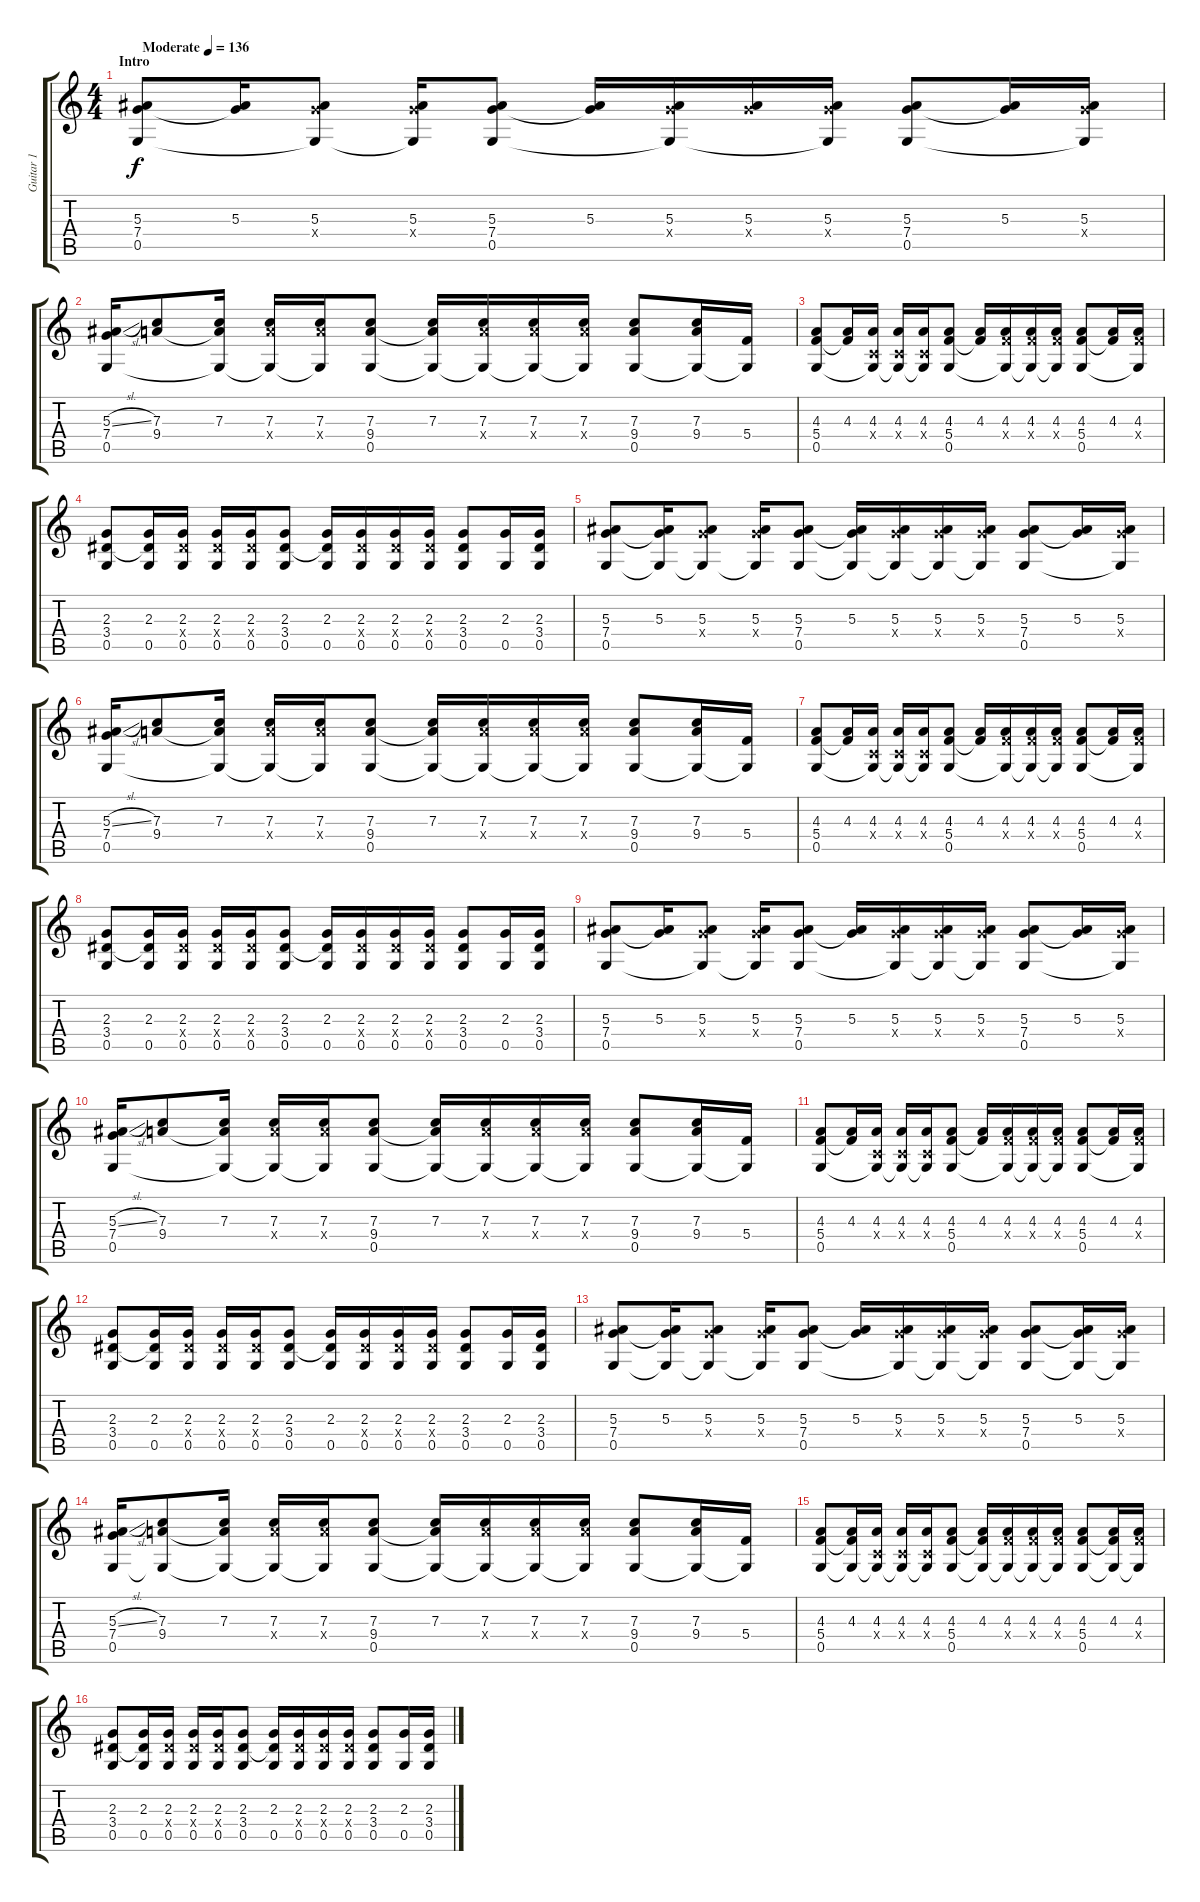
\track ("Guitar 1" "Guitar 1") {instrument acousticguitarsteel}
\staff {score tabs}
\tuning (D4 A3 F3 C3 G2 C2) {hide}
\ts (4 4)
\section ("" "Intro")
\tempo (136 "Moderate")
\clef g2
\ks c
(5.3 7.4 0.5).8{dy f instrument acousticguitarsteel} (5.3 7.4{t}).16 (5.3 7.4{x} 0.5{t}).8 (5.3 7.4{x} 0.5{t}).16 (5.3 7.4 0.5).8 (5.3 7.4{t}).16 (5.3 7.4{x} 0.5{t}).16 (5.3 7.4{x}).16 (5.3 7.4{x} 0.5{t}).16 (5.3 7.4 0.5).8 (5.3 7.4{t}).16 (5.3 7.4{x} 0.5{t}).16 |
(5.3{sl} 7.4 0.5).16 (7.3 9.4).8 (7.3 9.4{t} 0.5{t}).16 (7.3 9.4{x} 0.5{t}).16 (7.3 9.4{x} 0.5{t}).16 (7.3 9.4 0.5).8 (7.3 9.4{t} 0.5{t}).16 (7.3 9.4{x} 0.5{t}).16 (7.3 9.4{x} 0.5{t}).16 (7.3 9.4{x} 0.5{t}).16 (7.3 9.4 0.5).8 (7.3 9.4 0.5{t}).16 (5.4 0.5{t}).16 |
(4.3 5.4 0.5).8 (4.3 5.4{t}).16 (4.3 0.4{x} 0.5{t}).16 (4.3 0.4{x} 0.5{t}).16 (4.3 0.4{x} 0.5{t}).16 (4.3 5.4 0.5).8 (4.3 5.4{t}).16 (4.3 5.4{x} 0.5{t}).16 (4.3 5.4{x} 0.5{t}).16 (4.3 5.4{x} 0.5{t}).16 (4.3 5.4 0.5).8 (4.3 5.4{t}).16 (4.3 5.4{x} 0.5{t}).16 |
(2.3 3.4 0.5).8 (2.3 3.4{t} 0.5).16 (2.3 3.4{x} 0.5).16 (2.3 3.4{x} 0.5).16 (2.3 3.4{x} 0.5).16 (2.3 3.4 0.5).8 (2.3 3.4{t} 0.5).16 (2.3 3.4{x} 0.5).16 (2.3 3.4{x} 0.5).16 (2.3 3.4{x} 0.5).16 (2.3 3.4 0.5).8 (2.3 0.5).16 (2.3 3.4 0.5).16 |
(5.3 7.4 0.5).8 (5.3 7.4{t} 0.5{t}).16 (5.3 7.4{x} 0.5{t}).8 (5.3 7.4{x} 0.5{t}).16 (5.3 7.4 0.5).8 (5.3 7.4{t} 0.5{t}).16 (5.3 7.4{x} 0.5{t}).16 (5.3 7.4{x} 0.5{t}).16 (5.3 7.4{x} 0.5{t}).16 (5.3 7.4 0.5).8 (5.3 7.4{t}).16 (5.3 7.4{x} 0.5{t}).16 |
(5.3{sl} 7.4 0.5).16 (7.3 9.4).8 (7.3 9.4{t} 0.5{t}).16 (7.3 9.4{x} 0.5{t}).16 (7.3 9.4{x} 0.5{t}).16 (7.3 9.4 0.5).8 (7.3 9.4{t} 0.5{t}).16 (7.3 9.4{x} 0.5{t}).16 (7.3 9.4{x} 0.5{t}).16 (7.3 9.4{x} 0.5{t}).16 (7.3 9.4 0.5).8 (7.3 9.4 0.5{t}).16 (5.4 0.5{t}).16 |
(4.3 5.4 0.5).8 (4.3 5.4{t}).16 (4.3 0.4{x} 0.5{t}).16 (4.3 0.4{x} 0.5{t}).16 (4.3 0.4{x} 0.5{t}).16 (4.3 5.4 0.5).8 (4.3 5.4{t}).16 (4.3 5.4{x} 0.5{t}).16 (4.3 5.4{x} 0.5{t}).16 (4.3 5.4{x} 0.5{t}).16 (4.3 5.4 0.5).8 (4.3 5.4{t}).16 (4.3 5.4{x} 0.5{t}).16 |
(2.3 3.4 0.5).8 (2.3 3.4{t} 0.5).16 (2.3 3.4{x} 0.5).16 (2.3 3.4{x} 0.5).16 (2.3 3.4{x} 0.5).16 (2.3 3.4 0.5).8 (2.3 3.4{t} 0.5).16 (2.3 3.4{x} 0.5).16 (2.3 3.4{x} 0.5).16 (2.3 3.4{x} 0.5).16 (2.3 3.4 0.5).8 (2.3 0.5).16 (2.3 3.4 0.5).16 |
(5.3 7.4 0.5).8 (5.3 7.4{t}).16 (5.3 7.4{x} 0.5{t}).8 (5.3 7.4{x} 0.5{t}).16 (5.3 7.4 0.5).8 (5.3 7.4{t}).16 (5.3 7.4{x} 0.5{t}).16 (5.3 7.4{x} 0.5{t}).16 (5.3 7.4{x} 0.5{t}).16 (5.3 7.4 0.5).8 (5.3 7.4{t}).16 (5.3 7.4{x} 0.5{t}).16 |
(5.3{sl} 7.4 0.5).16 (7.3 9.4).8 (7.3 9.4{t} 0.5{t}).16 (7.3 9.4{x} 0.5{t}).16 (7.3 9.4{x} 0.5{t}).16 (7.3 9.4 0.5).8 (7.3 9.4{t} 0.5{t}).16 (7.3 9.4{x} 0.5{t}).16 (7.3 9.4{x} 0.5{t}).16 (7.3 9.4{x} 0.5{t}).16 (7.3 9.4 0.5).8 (7.3 9.4 0.5{t}).16 (5.4 0.5{t}).16 |
(4.3 5.4 0.5).8 (4.3 5.4{t}).16 (4.3 0.4{x} 0.5{t}).16 (4.3 0.4{x} 0.5{t}).16 (4.3 0.4{x} 0.5{t}).16 (4.3 5.4 0.5).8 (4.3 5.4{t}).16 (4.3 5.4{x} 0.5{t}).16 (4.3 5.4{x} 0.5{t}).16 (4.3 5.4{x} 0.5{t}).16 (4.3 5.4 0.5).8 (4.3 5.4{t}).16 (4.3 5.4{x} 0.5{t}).16 |
(2.3 3.4 0.5).8 (2.3 3.4{t} 0.5).16 (2.3 3.4{x} 0.5).16 (2.3 3.4{x} 0.5).16 (2.3 3.4{x} 0.5).16 (2.3 3.4 0.5).8 (2.3 3.4{t} 0.5).16 (2.3 3.4{x} 0.5).16 (2.3 3.4{x} 0.5).16 (2.3 3.4{x} 0.5).16 (2.3 3.4 0.5).8 (2.3 0.5).16 (2.3 3.4 0.5).16 |
(5.3 7.4 0.5).8 (5.3 7.4{t} 0.5{t}).16 (5.3 7.4{x} 0.5{t}).8 (5.3 7.4{x} 0.5{t}).16 (5.3 7.4 0.5).8 (5.3 7.4{t}).16 (5.3 7.4{x} 0.5{t}).16 (5.3 7.4{x} 0.5{t}).16 (5.3 7.4{x} 0.5{t}).16 (5.3 7.4 0.5).8 (5.3 7.4{t} 0.5{t}).16 (5.3 7.4{x} 0.5{t}).16 |
(5.3{sl} 7.4 0.5).16 (7.3 9.4 0.5{t}).8 (7.3 9.4{t} 0.5{t}).16 (7.3 9.4{x} 0.5{t}).16 (7.3 9.4{x} 0.5{t}).16 (7.3 9.4 0.5).8 (7.3 9.4{t} 0.5{t}).16 (7.3 9.4{x} 0.5{t}).16 (7.3 9.4{x} 0.5{t}).16 (7.3 9.4{x} 0.5{t}).16 (7.3 9.4 0.5).8 (7.3 9.4 0.5{t}).16 (5.4 0.5{t}).16 |
(4.3 5.4 0.5).8 (4.3 5.4{t} 0.5{t}).16 (4.3 0.4{x} 0.5{t}).16 (4.3 0.4{x} 0.5{t}).16 (4.3 0.4{x} 0.5{t}).16 (4.3 5.4 0.5).8 (4.3 5.4{t} 0.5{t}).16 (4.3 5.4{x} 0.5{t}).16 (4.3 5.4{x} 0.5{t}).16 (4.3 5.4{x} 0.5{t}).16 (4.3 5.4 0.5).8 (4.3 5.4{t} 0.5{t}).16 (4.3 5.4{x} 0.5{t}).16 |
(2.3 3.4 0.5).8 (2.3 3.4{t} 0.5).16 (2.3 3.4{x} 0.5).16 (2.3 3.4{x} 0.5).16 (2.3 3.4{x} 0.5).16 (2.3 3.4 0.5).8 (2.3 3.4{t} 0.5).16 (2.3 3.4{x} 0.5).16 (2.3 3.4{x} 0.5).16 (2.3 3.4{x} 0.5).16 (2.3 3.4 0.5).8 (2.3 0.5).16 (2.3 3.4 0.5).16
